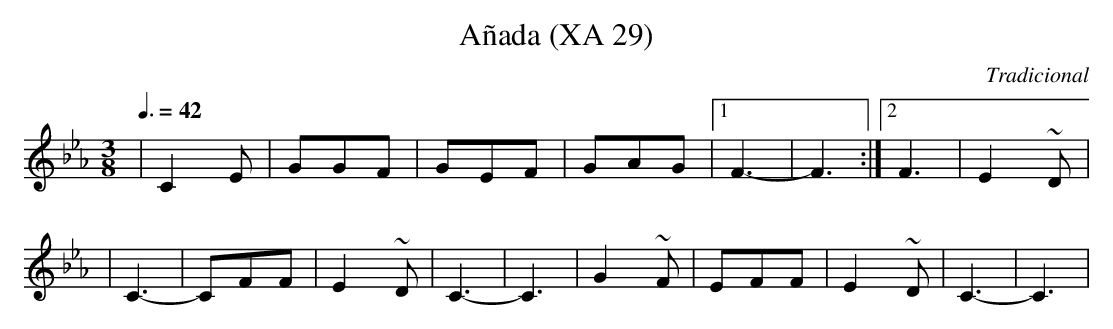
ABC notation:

X:1
T:Añada (XA 29)
C:Tradicional
M:3/8
L:1/8
Q:3/8=42
K:Cm
|C2 E|GGF|GEF|GAG|[1 F3-|F3 :|[2 F3|E2 ~D|
|C3-|CFF|E2 ~D|C3-|C3|G2 ~F|EFF|E2 ~D|C3-|C3|
